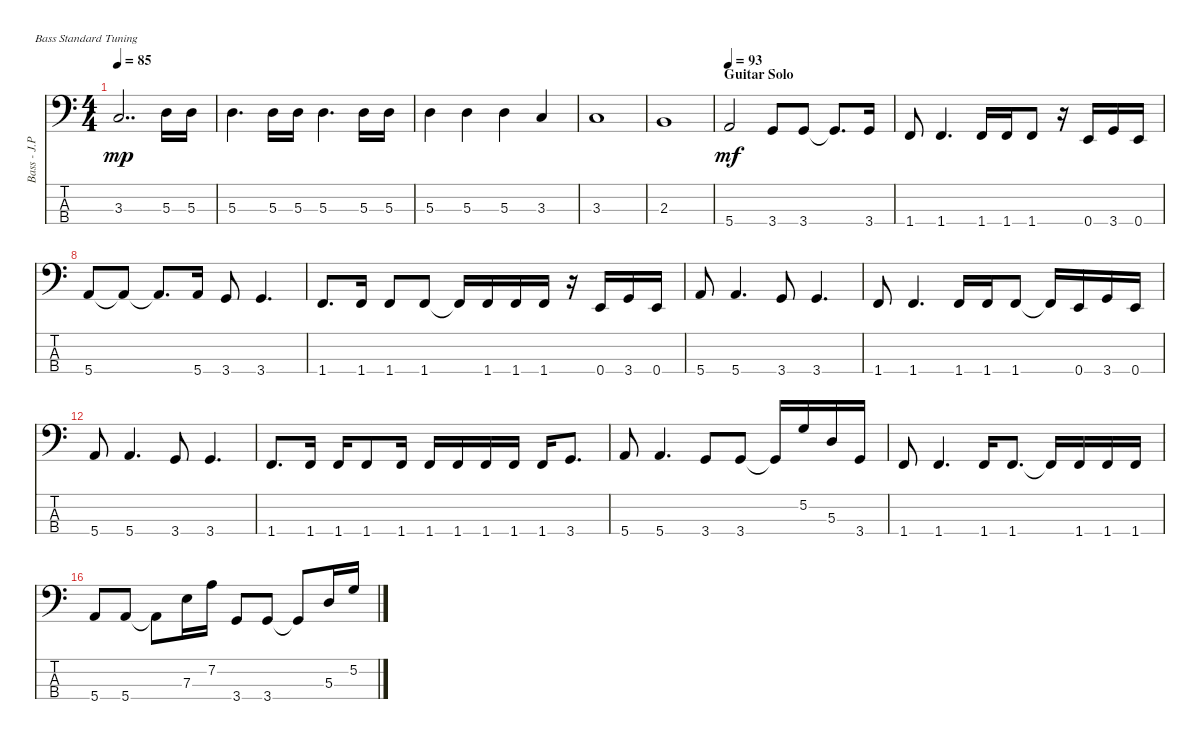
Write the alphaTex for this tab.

\defaultSystemsLayout 4
\bracketExtendMode nobrackets
\defaultBarNumberDisplay FirstOfSystem
\track ("Bass - J.P. Jones" "Bass - J.P") {instrument electricbassfinger}
\staff {score tabs}
\tuning (G2 D2 A1 E1)
\ts (4 4)
\tempo 85
\clef f4
\scale
0.960908
\ks aminor
3.3{t}.2{dd dy mp} 5.3.16 5.3.16 |
\scale
0.960908 5.3.4{d} 5.3.16 5.3.16 5.3.4{d} 5.3.16 5.3.16 |
\scale
1.07818 5.3.4 5.3.4 5.3.4 3.3.4 |
\scale
0.960908 3.3.1 |
\scale
0.960908 2.3.1 |
\section ("" "Guitar Solo")
\tempo 93
\scale
1.07818 5.4.2{dy mf} 3.4.8 3.4.8 3.4{t}.8{d} 3.4.16 |
\scale
0.960908 1.4.8 1.4.4{d} 1.4.16 1.4.16 1.4.8 r.16 0.4.16 3.4.16 0.4.16 |
\scale
0.960908 5.4.8 5.4{t}.8 5.4{t}.8{d} 5.4.16 3.4.8 3.4.4{d} |
\scale
1.07818 1.4.8{d} 1.4.16 1.4.8 1.4.8 1.4{t}.16 1.4.16 1.4.16 1.4.16 r.16 0.4.16 3.4.16 0.4.16 |
\scale
0.960908 5.4.8 5.4.4{d} 3.4.8 3.4.4{d} |
\scale
0.960908 1.4.8 1.4.4{d} 1.4.16 1.4.16 1.4.8 1.4{t}.16 0.4.16 3.4.16 0.4.16 |
\scale
1.07818 5.4.8 5.4.4{d} 3.4.8 3.4.4{d} |
\scale
0.960908 1.4.8{d} 1.4.16 1.4.16 1.4.8 1.4.16 1.4.16 1.4.16 1.4.16 1.4.16 1.4.16 3.4.8{d} |
\scale
0.960908 5.4.8 5.4.4{d} 3.4.8 3.4.8 3.4{t}.16 5.2.16 5.3.16 3.4.16 |
\scale
1.07818 1.4.8 1.4.4{d} 1.4.16 1.4.8{d} 1.4{t}.16 1.4.16 1.4.16 1.4.16 |
\scale
0.960908 5.4.8 5.4.8 5.4{t}.8 7.3.16 7.2.16 3.4.8 3.4.8 3.4{t}.8 5.3.16 5.2.16
